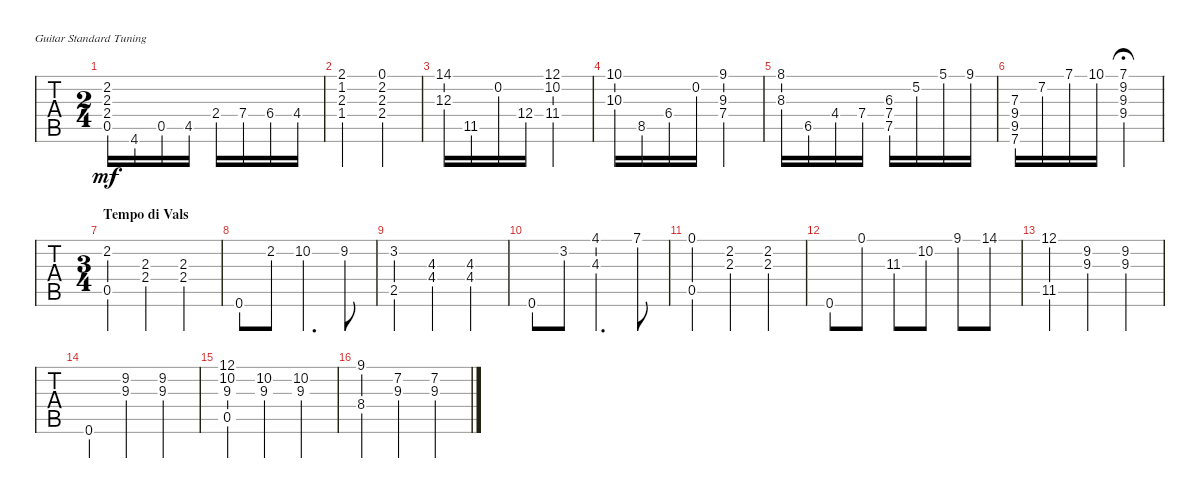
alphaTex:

\defaultSystemsLayout 4
\bracketExtendMode groupsimilarinstruments
\singleTrackTrackNamePolicy hidden
\multiTrackTrackNamePolicy hidden
\firstSystemTrackNameOrientation horizontal
\otherSystemsTrackNameOrientation horizontal
\track ("Nylon Guitar" "N-Gt") {instrument acousticguitarnylon}
\staff {tabs}
\tuning (E4 B3 G3 D3 A2 E2)
\ts (2 4)
\tempo (120 hide)
\clef g2
\ks a
(2.2 2.3 2.4 0.5).16{dy mf} 4.6.16 0.5.16 4.5.16 2.4.16 7.4.16 6.4.16 4.4.16 |
(1.4 2.3 1.2 2.1).4 (0.1 2.2 2.3 2.4).4 |
(14.1 12.3).16 11.5.16 0.2.16 12.4.16 (11.4 12.1 10.2).4 |
(10.1 10.3).16 8.5.16 6.4.16 0.2.16 (9.1 9.3 7.4).4 |
(8.1 8.3).16 6.5.16 4.4.16 7.4.16 (7.5 7.4 6.3).16 5.2.16 5.1.16 9.1.16 |
(7.6 9.5 9.4 7.3).16 7.2.16 7.1.16 10.1.16 (7.1 9.2 9.3 9.4).4{fermata (medium 0.5)} |
\ts (3 4)
\section ("" "Tempo di Vals")
(2.2 0.5).4 (2.4 2.3).4 (2.4 2.3).4 |
0.6.8 2.2.8 10.2.4{d} 9.2.8 |
(3.2 2.5).4 (4.4 4.3).4 (4.4 4.3).4 |
0.6.8 3.2.8 (4.1 4.3).4{d} 7.1.8 |
(0.1 0.5).4 (2.2 2.3).4 (2.2 2.3).4 |
0.6.8 0.1.8 11.3.8 10.2.8 9.1.8 14.1.8 |
(12.1 11.5).4 (9.2 9.3).4 (9.2 9.3).4 |
0.6.4 (9.2 9.3).4 (9.2 9.3).4 |
(12.1 10.2 9.3 0.5).4 (10.2 9.3).4 (10.2 9.3).4 |
(9.1 8.4).4 (7.2 9.3).4 (7.2 9.3).4
